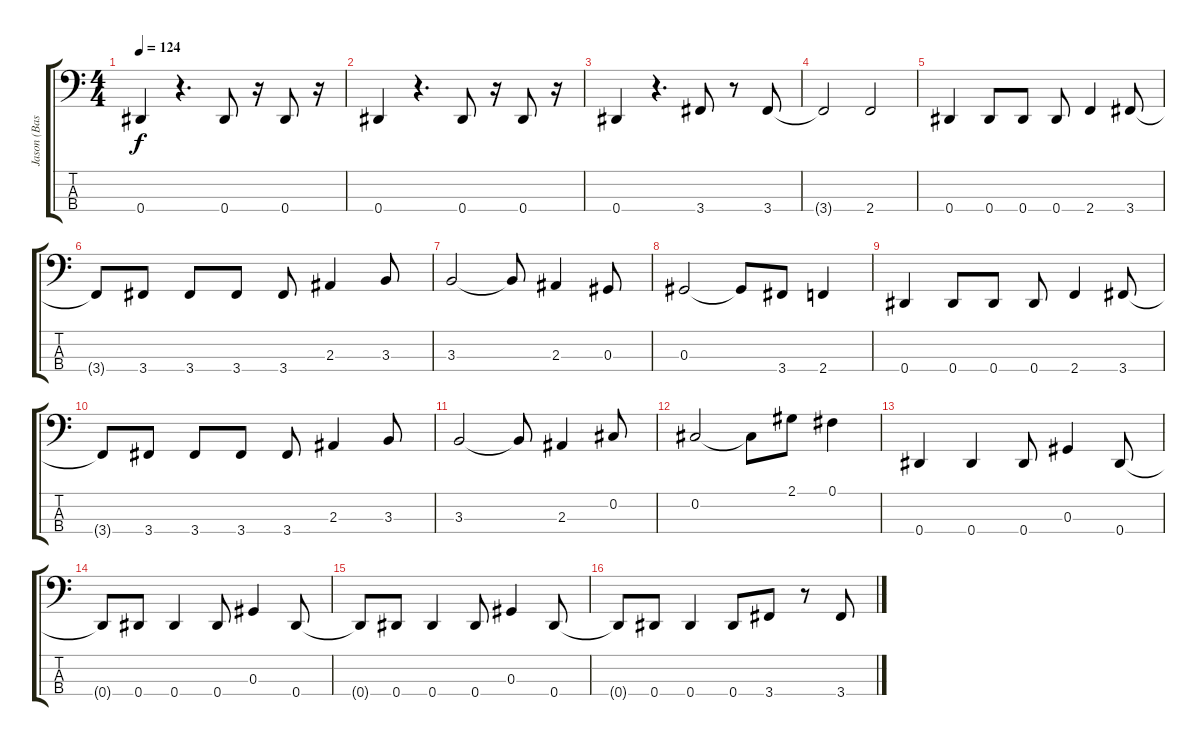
\track ("Jason (Bass)" "Jason (Bas") {instrument electricbasspick}
\staff {score tabs}
\tuning (Gb2 Db2 Ab1 Eb1) {hide}
\ts (4 4)
\tempo 124
\clef f4
\ks c
0.4.4{dy f} r.4{d} 0.4.8 r.16 0.4.8 r.16 |
0.4.4 r.4{d} 0.4.8 r.16 0.4.8 r.16 |
0.4.4 r.4{d} 3.4.8 r.8 3.4.8 |
3.4{t}.2 2.4.2 |
0.4.4 0.4.8 0.4.8 0.4.8 2.4.4 3.4.8 |
3.4{t}.8 3.4.8 3.4.8 3.4.8 3.4.8 2.3.4 3.3.8 |
3.3.2 3.3{t}.8 2.3.4 0.3.8 |
0.3.2 0.3{t}.8 3.4.8 2.4.4 |
0.4.4 0.4.8 0.4.8 0.4.8 2.4.4 3.4.8 |
3.4{t}.8 3.4.8 3.4.8 3.4.8 3.4.8 2.3.4 3.3.8 |
3.3.2 3.3{t}.8 2.3.4 0.2.8 |
0.2.2 0.2{t}.8 2.1.8 0.1.4 |
0.4.4 0.4.4 0.4.8 0.3.4 0.4.8 |
0.4{t}.8 0.4.8 0.4.4 0.4.8 0.3.4 0.4.8 |
0.4{t}.8 0.4.8 0.4.4 0.4.8 0.3.4 0.4.8 |
0.4{t}.8 0.4.8 0.4.4 0.4.8 3.4.8 r.8 3.4.8
